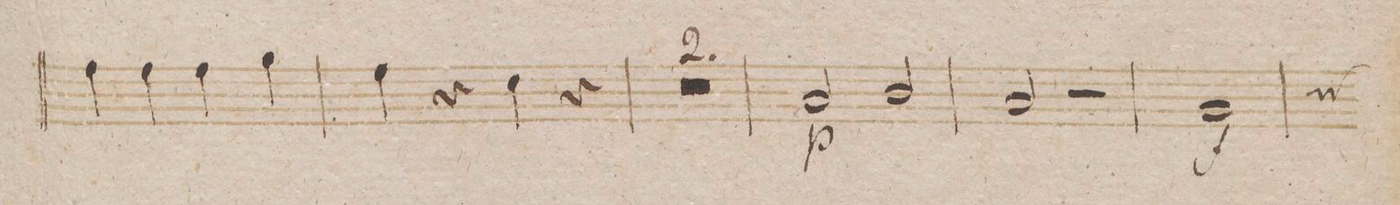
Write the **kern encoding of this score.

**kern	**dynam
*I"Oboe 2do	*
*clefG2	*
*k[b-]	*
*met(c|)	*
*M2/2	*
4ff\	.
4ff\	.
4ff\	.
4gg\	.
=73	=73
4ff\	.
4r	.
4dd\	.
4r	.
=74	=74
0r	.
=75	=75
=76	=76
2a/	p
2b-/	.
=77	=77
2a/	.
2r	.
=78	=78
1g/	f
*custos	*
=79	=79
*-	*-
